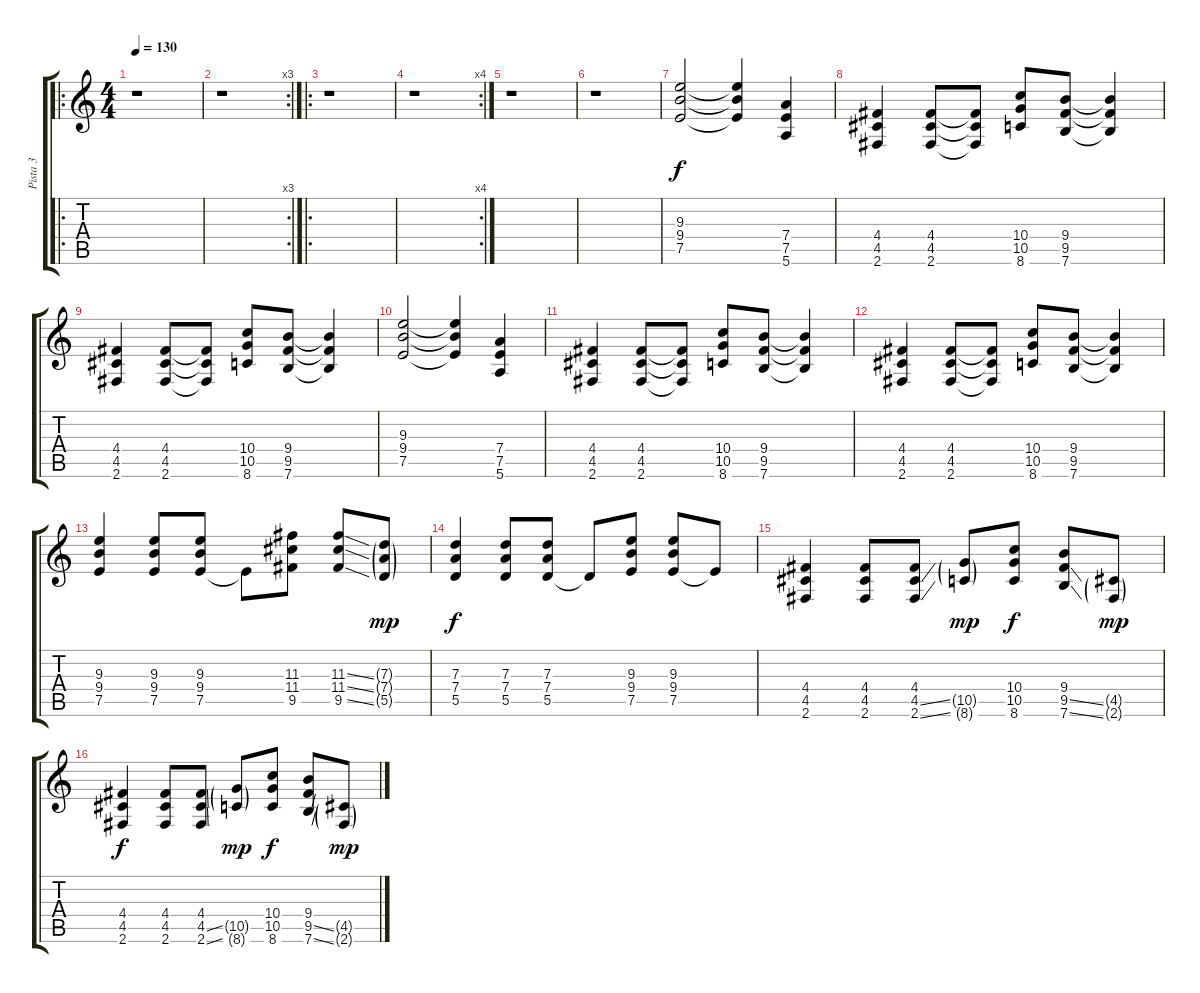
\track ("Pista 3" "Pista 3") {instrument distortionguitar}
\staff {score tabs}
\tuning (E4 B3 G3 D3 A2 E2) {hide}
\ro
\ts (4 4)
\tempo 130
\clef g2
\ks c
r.1{dy f instrument distortionguitar} |
\rc 3
r.1 |
\ro
r.1 |
\rc 4
r.1 |
r.1 |
r.1 |
(9.3 9.4 7.5).2 (9.3{t} 9.4{t} 7.5{t}).4 (7.4 7.5 5.6).4 |
(4.4 4.5 2.6).4 (4.4 4.5 2.6).8 (4.4{t} 4.5{t} 2.6{t}).8 (10.4 10.5 8.6).8 (9.4 9.5 7.6).8 (9.4{t} 9.5{t} 7.6{t}).4 |
(4.4 4.5 2.6).4 (4.4 4.5 2.6).8 (4.4{t} 4.5{t} 2.6{t}).8 (10.4 10.5 8.6).8 (9.4 9.5 7.6).8 (9.4{t} 9.5{t} 7.6{t}).4 |
(9.3 9.4 7.5).2 (9.3{t} 9.4{t} 7.5{t}).4 (7.4 7.5 5.6).4 |
(4.4 4.5 2.6).4 (4.4 4.5 2.6).8 (4.4{t} 4.5{t} 2.6{t}).8 (10.4 10.5 8.6).8 (9.4 9.5 7.6).8 (9.4{t} 9.5{t} 7.6{t}).4 |
(4.4 4.5 2.6).4 (4.4 4.5 2.6).8 (4.4{t} 4.5{t} 2.6{t}).8 (10.4 10.5 8.6).8 (9.4 9.5 7.6).8 (9.4{t} 9.5{t} 7.6{t}).4 |
(9.3 9.4 7.5).4 (9.3 9.4 7.5).8 (9.3 9.4 7.5).8 7.5{t}.8 (11.3 11.4 9.5).8 (11.3{ss} 11.4{ss} 9.5{ss}).8 (7.3{g} 7.4{g} 5.5{g}).8{dy mp} |
(7.3 7.4 5.5).4{dy f} (7.3 7.4 5.5).8 (7.3 7.4 5.5).8 5.5{t}.8 (9.3 9.4 7.5).8 (9.3 9.4 7.5).8 7.5{t}.8 |
(4.4 4.5 2.6).4 (4.4 4.5 2.6).8 (4.4 4.5{ss} 2.6{ss}).8 (10.5{g} 8.6{g}).8{dy mp} (10.4 10.5 8.6).8{dy f} (9.4 9.5{ss} 7.6{ss}).8 (4.5{g} 2.6{g}).8{dy mp} |
(4.4 4.5 2.6).4{dy f} (4.4 4.5 2.6).8 (4.4 4.5{ss} 2.6{ss}).8 (10.5{g} 8.6{g}).8{dy mp} (10.4 10.5 8.6).8{dy f} (9.4 9.5{ss} 7.6{ss}).8 (4.5{g} 2.6{g}).8{dy mp}
